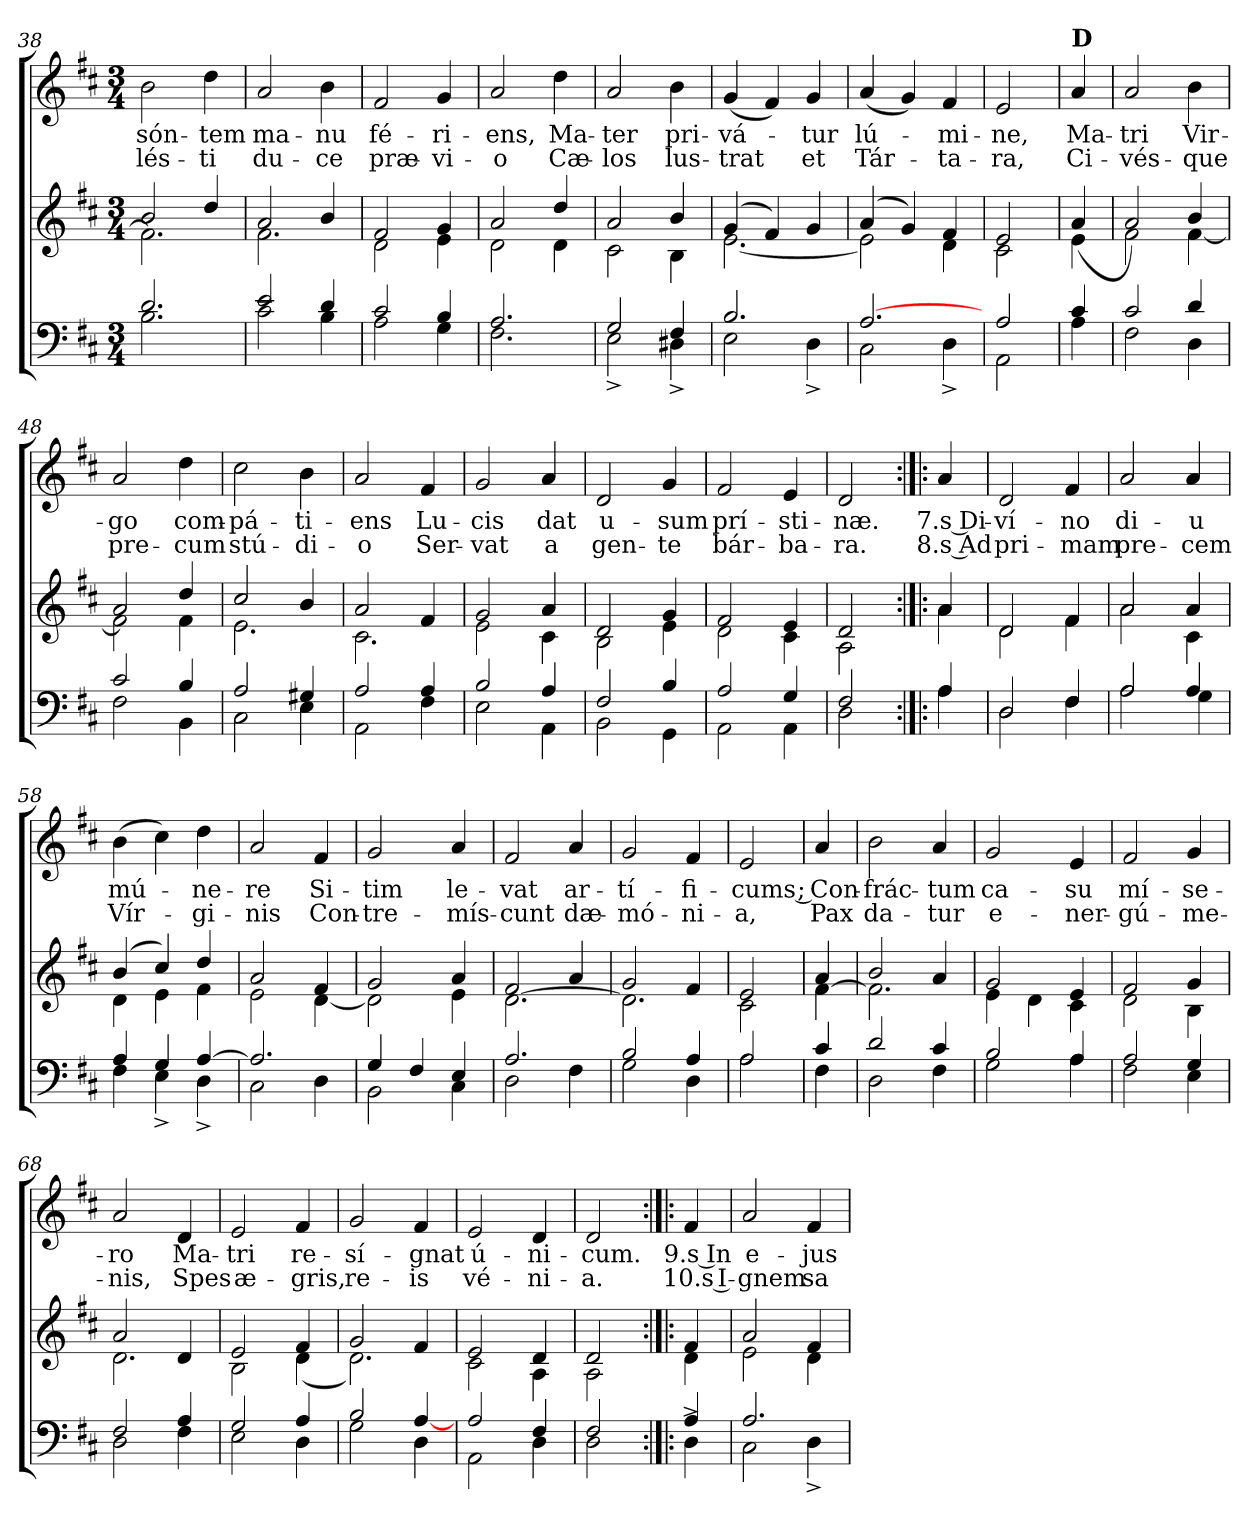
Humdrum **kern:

**kern	**kern	**kern	**text	**text
*part2	*part2	*part1	*part1	*part1
*staff3	*staff2	*staff1	*staff1	*staff1
*clefF4	*clefG2	*clefG2	*	*
*k[f#c#]	*k[f#c#]	*k[f#c#]	*	*
*D:	*D:	*D:	*	*
*M3/4	*M3/4	*M3/4	*	*
=38	=38	=38	=38	=38
*^	*^	*	*	*
!	!	!	!	!	!LO:LY:b	!LO:LY:b
2.B\	2.d/	2.f#\]	2b/	2b\	-són-	-lés-
!	!	!	!	!	!LO:LY:b	!LO:LY:b
.	.	.	4dd/	4dd\	-tem	-ti
=39	=39	=39	=39	=39	=39	=39
!	!	!	!	!	!LO:LY:b	!LO:LY:b
2c#~<\	2e/	2.f#\	2a/	2a/	ma-	du-
!	!	!	!	!	!LO:LY:b	!LO:LY:b
4B\	4d/	.	4b/	4b\	-nu	-ce
=40	=40	=40	=40	=40	=40	=40
!	!	!	!	!	!LO:LY:b	!LO:LY:b
2c#/	2A\	2f#/	2d\	2f#/	fé-	præ-
!	!	!	!	!	!LO:LY:b	!LO:LY:b
4B/	4G\	4g/	4e\	4g/	-ri-	-vi-
=41	=41	=41	=41	=41	=41	=41
!	!	!	!	!	!LO:LY:b	!LO:LY:b
2.A/	2.F#\	2a/	2d\	2a/	-ens,	-o
!	!	!	!	!	!LO:LY:b	!LO:LY:b
.	.	4dd/	4d\	4dd\	Ma-	Cæ-
=42	=42	=42	=42	=42	=42	=42
!	!	!	!	!	!LO:LY:b	!LO:LY:b
2G/	2E^<\	2a/	2c#\	2a/	-ter	-los
!	!	!	!	!	!LO:LY:b	!LO:LY:b
4F#/	4D#X^<\	4b/	4B\	4b\	pri-	lus-
=43	=43	=43	=43	=43	=43	=43
!	!	!	!	!	!LO:LY:b	!LO:LY:b
2.B/	2E\	(4g/	[<2.e\	(<4g/	-vá-	-trat
.	.	4f#/)	.	4f#/)	.	.
!	!	!	!	!	!LO:LY:b	!LO:LY:b
.	4D^<\	4g/	.	4g/	-tur	et
=44	=44	=44	=44	=44	=44	=44
!	!	!	!	!	!LO:LY:b	!LO:LY:b
[>2.A/	2C#\	(4a/	2e\]	(<4a/	lú-	Tár-
.	.	4g/)	.	4g/)	.	.
!	!	!	!	!	!LO:LY:b	!LO:LY:b
.	4D^<\	4d\	4f#/	4f#/	-mi-	-ta-
=45	=45	=45	=45	=45	=45	=45
!	!	!	!	!	!LO:LY:b	!LO:LY:b
2AA\	2A/	2c#\	2e/	2e/	-ne,	-ra,
!!LO:LB:g=z
=46	=46	=46	=46	=46	=46	=46
!	!	!	!	!LO:TX:a:B:t=D	!	!
!	!	!	!	!	!LO:LY:b	!LO:LY:b
4A\	4c#/	4e\	(4a/	4a/	Ma-	Ci-
=47	=47	=47	=47	=47	=47	=47
!	!	!	!	!	!LO:LY:b	!LO:LY:b
2c#/	2F#\	2a/)	2f#\	2a/	-tri	-vés-
!	!	!	!	!	!LO:LY:b	!LO:LY:b
4d/	4D\	4b/	[<4f#\	4b\	Vir-	-que
=48	=48	=48	=48	=48	=48	=48
!	!	!	!	!	!LO:LY:b	!LO:LY:b
2c#/	2F#\	2a/	2f#\]	2a/	-go	pre-
!	!	!	!	!	!LO:LY:b	!LO:LY:b
4B/	4BB\	4dd/	4f#\	4dd\	com-	-cum
=49	=49	=49	=49	=49	=49	=49
!	!	!	!	!	!LO:LY:b	!LO:LY:b
2C#\	2A/	2.e\	2cc#/	2cc#\	-pá-	stú-
!	!	!	!	!	!LO:LY:b	!LO:LY:b
4E\	4G#X/	.	4b/	4b\	-ti-	-di-
=50	=50	=50	=50	=50	=50	=50
!	!	!	!	!	!LO:LY:b	!LO:LY:b
2AA\	2A/	2.c#\	2a/	2a/	-ens	-o
!	!	!	!	!	!LO:LY:b	!LO:LY:b
4F#\	4A/	.	4f#/	4f#/	Lu-	Ser-
=51	=51	=51	=51	=51	=51	=51
!	!	!	!	!	!LO:LY:b	!LO:LY:b
2B/	2E\	2g/	2e\	2g/	-cis	-vat
!	!	!	!	!	!LO:LY:b	!LO:LY:b
4A/	4AA\	4a/	4c#\	4a/	dat	a
=52	=52	=52	=52	=52	=52	=52
!	!	!	!	!	!LO:LY:b	!LO:LY:b
2F#/	2BB\	2d/	2B\	2d/	u-	gen-
!	!	!	!	!	!LO:LY:b	!LO:LY:b
4B/	4GG\	4g/	4e\	4g/	-sum	-te
=53	=53	=53	=53	=53	=53	=53
!	!	!	!	!	!LO:LY:b	!LO:LY:b
2A/	2AA\	2f#/	2d\	2f#/	prí-	bár-
!	!	!	!	!	!LO:LY:b	!LO:LY:b
4G/	4AA\	4e/	4c#\	4e/	-sti-	-ba-
=54	=54	=54	=54	=54	=54	=54
!	!	!	!	!	!LO:LY:b	!LO:LY:b
2D\	2F#/	2A\	2d/	2d/	-næ.	-ra.
!!LO:LB:g=z
=55:|!|:	=55:|!|:	=55:|!|:	=55:|!|:	=55:|!|:	=55:|!|:	=55:|!|:
!	!	!	!	!	!LO:LY:b:rj	!LO:LY:b:rj
4A\	4A/	4a\	4a/	4a/	7.s Di-	8.s Ad
=56	=56	=56	=56	=56	=56	=56
!	!	!	!	!	!LO:LY:b	!LO:LY:b
2D/	2D\	2d/	2d\	2d/	-ví-	pri-
!	!	!	!	!	!LO:LY:b	!LO:LY:b
4F#/	4F#\	4f#/	4f#\	4f#/	-no	-mam
=57	=57	=57	=57	=57	=57	=57
!	!	!	!	!	!LO:LY:b	!LO:LY:b
2A/	2A\	2a/	2a\	2a/	di-	pre-
!	!	!	!	!	!LO:LY:b	!LO:LY:b
4A/	4G\	4a/	4c#\	4a/	-u	-cem
=58	=58	=58	=58	=58	=58	=58
!	!	!	!	!	!LO:LY:b	!LO:LY:b
4A/	4F#\	(4b/	4d\	(>4b\	mú-	Vír-
4G/	4E^<\	4cc#/)	4e\	4cc#\)	.	.
!	!	!	!	!	!LO:LY:b	!LO:LY:b
[>4A/	4D^<\	4dd/	4f#\	4dd\	-ne-	-gi-
=59	=59	=59	=59	=59	=59	=59
!	!	!	!	!	!LO:LY:b	!LO:LY:b
2.A/]	2C#\	2a/	2e\	2a/	-re	-nis
!	!	!	!	!	!LO:LY:b	!LO:LY:b
.	4D\	4f#/	[<4d\	4f#/	Si-	Con-
=60	=60	=60	=60	=60	=60	=60
!	!	!	!	!	!LO:LY:b	!LO:LY:b
4G/	2BB\	2g/	2d\]	2g/	-tim	-tre-
4F#/	.	.	.	.	.	.
!	!	!	!	!	!LO:LY:b	!LO:LY:b
4E/	4C#\	4a/	4e\	4a/	le-	-mís-
=61	=61	=61	=61	=61	=61	=61
!	!	!	!	!	!LO:LY:b	!LO:LY:b
2D\	2.A/	[<2.d\	2f#/	2f#/	-vat	-cunt
!	!	!	!	!	!LO:LY:b	!LO:LY:b
4F#\	.	.	4a/	4a/	ar-	dæ-
=62	=62	=62	=62	=62	=62	=62
!	!	!	!	!	!LO:LY:b	!LO:LY:b
2G\	2B/	2.d\]	2g/	2g/	-tí-	-mó-
!	!	!	!	!	!LO:LY:b	!LO:LY:b
4D\	4A/	.	4f#/	4f#/	-fi-	-ni-
=63	=63	=63	=63	=63	=63	=63
!	!	!	!	!	!LO:LY:b	!LO:LY:b
2A\	2A/	2c#\	2e/	2e/	-cums ;	-a,
!!LO:PB:g=z
=64	=64	=64	=64	=64	=64	=64
!	!	!	!	!	!LO:LY:b	!LO:LY:b
4F#\	4c#/	[<4f#\	4a/	4a/	Con-	Pax
=65	=65	=65	=65	=65	=65	=65
!	!	!	!	!	!LO:LY:b	!LO:LY:b
2D\	2d/	2.f#\]	2b/	2b\	-frác-	da-
!	!	!	!	!	!LO:LY:b	!LO:LY:b
4F#\	4c#/	.	4a/	4a/	-tum	-tur
=66	=66	=66	=66	=66	=66	=66
!	!	!	!	!	!LO:LY:b	!LO:LY:b
2B/	2G\	2g/	4e\	2g/	ca-	e-
.	.	.	4d\	.	.	.
!	!	!	!	!	!LO:LY:b	!LO:LY:b
4A/	4A\	4e/	4c#\	4e/	-su	-ner-
=67	=67	=67	=67	=67	=67	=67
!	!	!	!	!	!LO:LY:b	!LO:LY:b
2A/	2F#\	2f#/	2d\	2f#/	mí-	-gú-
!	!	!	!	!	!LO:LY:b	!LO:LY:b
4G/	4E\	4g/	4B\	4g/	-se-	-me-
=68	=68	=68	=68	=68	=68	=68
!	!	!	!	!	!LO:LY:b	!LO:LY:b
2D\	2F#/	2.d\	2a/	2a/	-ro	-nis,
!	!	!	!	!	!LO:LY:b	!LO:LY:b
4F#\	4A/	.	4d/	4d/	Ma-	Spes
=69	=69	=69	=69	=69	=69	=69
!	!	!	!	!	!LO:LY:b	!LO:LY:b
2G/	2E\	2e/	2B\	2e/	-tri	æ-
!	!	!	!	!	!LO:LY:b	!LO:LY:b
4A/	4D\	4f#/	(<4d\	4f#/	re-	-gris,
=70	=70	=70	=70	=70	=70	=70
!	!	!	!	!	!LO:LY:b	!LO:LY:b
2G\	2B/	2.d\)	2g/	2g/	-sí-	re-
!	!	!	!	!	!LO:LY:b	!LO:LY:b
4D\	[>4A/	.	4f#/	4f#/	-gnat	-is
=71	=71	=71	=71	=71	=71	=71
!	!	!	!	!	!LO:LY:b	!LO:LY:b
2A/	2AA\	2e/	2c#\	2e/	ú-	vé-
!	!	!	!	!	!LO:LY:b	!LO:LY:b
4F#/	4D\	4d/	4A\	4d/	-ni-	-ni-
=72	=72	=72	=72	=72	=72	=72
!	!	!	!	!	!LO:LY:b	!LO:LY:b
2D\	2F#/	2A\	2d/	2d/	-cum.	-a.
!!LO:LB:g=z
=73:|!|:	=73:|!|:	=73:|!|:	=73:|!|:	=73:|!|:	=73:|!|:	=73:|!|:
!	!	!	!	!	!LO:LY:b:rj	!LO:LY:b:rj
4D^<\	4A/	4d\	4f#/	4f#/	9.s In	10.s I-
=74	=74	=74	=74	=74	=74	=74
!	!	!	!	!	!LO:LY:b	!LO:LY:b
2.A/	2C#\	2a/	2e\	2a/	e-	-gnem
!	!	!	!	!	!LO:LY:b	!LO:LY:b
.	4D^<\	4f#/	4d\	4f#/	-jus	sa-
*v	*v	*	*	*	*	*
*	*v	*v	*	*	*
=	=	=	=	=
*-	*-	*-	*-	*-
